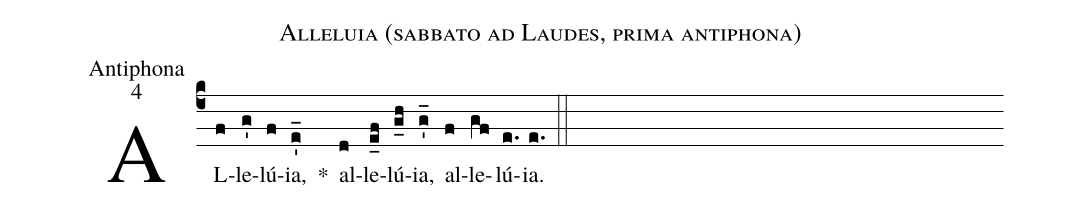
name: Alleluia (sabbato ad Laudes, prima antiphona);
office-part: Antiphona;
mode: 4;
%%
(c4)
AL(f)le(g')lú(f)ia,(e'_) *()
al(d)le(e_f)lú(g_h)ia,(g'_) al(f)le(gf)lú(e.)ia.(e.) (::)
